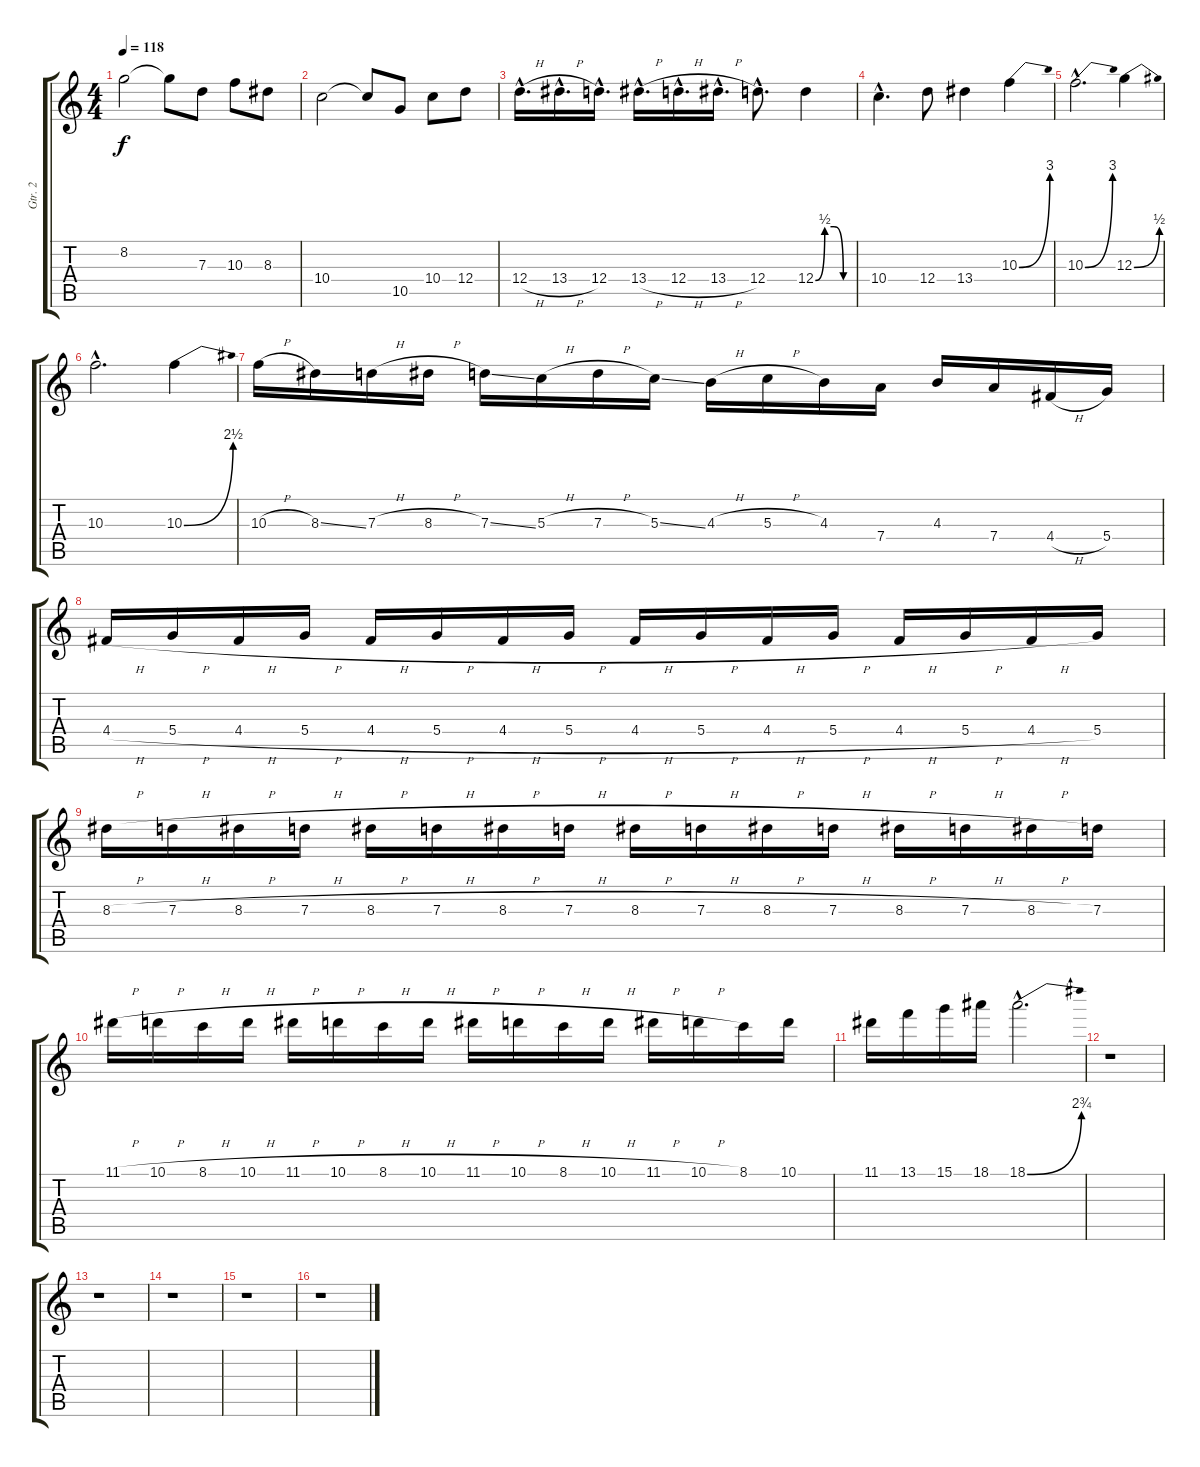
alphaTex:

\track ("Gtr. 2" "Gtr. 2") {instrument overdrivenguitar}
\staff {score tabs}
\tuning (E4 B3 G3 D3 A2 E2) {hide}
\ts (4 4)
\tempo 118
\clef g2
\ks c
8.2{t}.2{dy f} 8.2{t}.8 7.3.8 10.3.8 8.3.8 |
10.4.2 10.4{t}.8 10.5.8 10.4.8 12.4.8 |
12.4{h hac}.16{d} 13.4{h hac}.16{d} 12.4{hac}.16{d} 13.4{h hac}.16{d} 12.4{h hac}.16{d} 13.4{h hac}.16{d} 12.4{hac}.8{d} 12.4{be (custom 0 0 15 2 30 2 45 0 60 0)}.4 |
10.4{hac}.4{d} 12.4.8 13.4.4 10.3{be (bend 0 0 60 12)}.4 |
10.3{be (bend 0 0 60 12) hac}.2{d} 12.3{be (bend 0 0 60 2)}.4 |
10.3{hac}.2{d} 10.3{be (bend 0 0 60 10)}.4 |
10.3{h}.16 8.3{ss}.16 7.3{h}.16 8.3{h}.16 7.3{ss}.16 5.3{h}.16 7.3{h}.16 5.3{ss}.16 4.3{h}.16 5.3{h}.16 4.3.16 7.4.16 4.3.16 7.4.16 4.4{h}.16 5.4.16 |
4.4{h}.16 5.4{h}.16 4.4{h}.16 5.4{h}.16 4.4{h}.16 5.4{h}.16 4.4{h}.16 5.4{h}.16 4.4{h}.16 5.4{h}.16 4.4{h}.16 5.4{h}.16 4.4{h}.16 5.4{h}.16 4.4{h}.16 5.4.16 |
8.3{h}.16 7.3{h}.16 8.3{h}.16 7.3{h}.16 8.3{h}.16 7.3{h}.16 8.3{h}.16 7.3{h}.16 8.3{h}.16 7.3{h}.16 8.3{h}.16 7.3{h}.16 8.3{h}.16 7.3{h}.16 8.3{h}.16 7.3.16 |
11.1{h}.16 10.1{h}.16 8.1{h}.16 10.1{h}.16 11.1{h}.16 10.1{h}.16 8.1{h}.16 10.1{h}.16 11.1{h}.16 10.1{h}.16 8.1{h}.16 10.1{h}.16 11.1{h}.16 10.1{h}.16 8.1.16 10.1.16 |
11.1.16 13.1.16 15.1.16 18.1.16 18.1{be (bend 0 0 60 11) hac}.2{d} |
r.1 |
r.1 |
r.1 |
r.1 |
r.1
